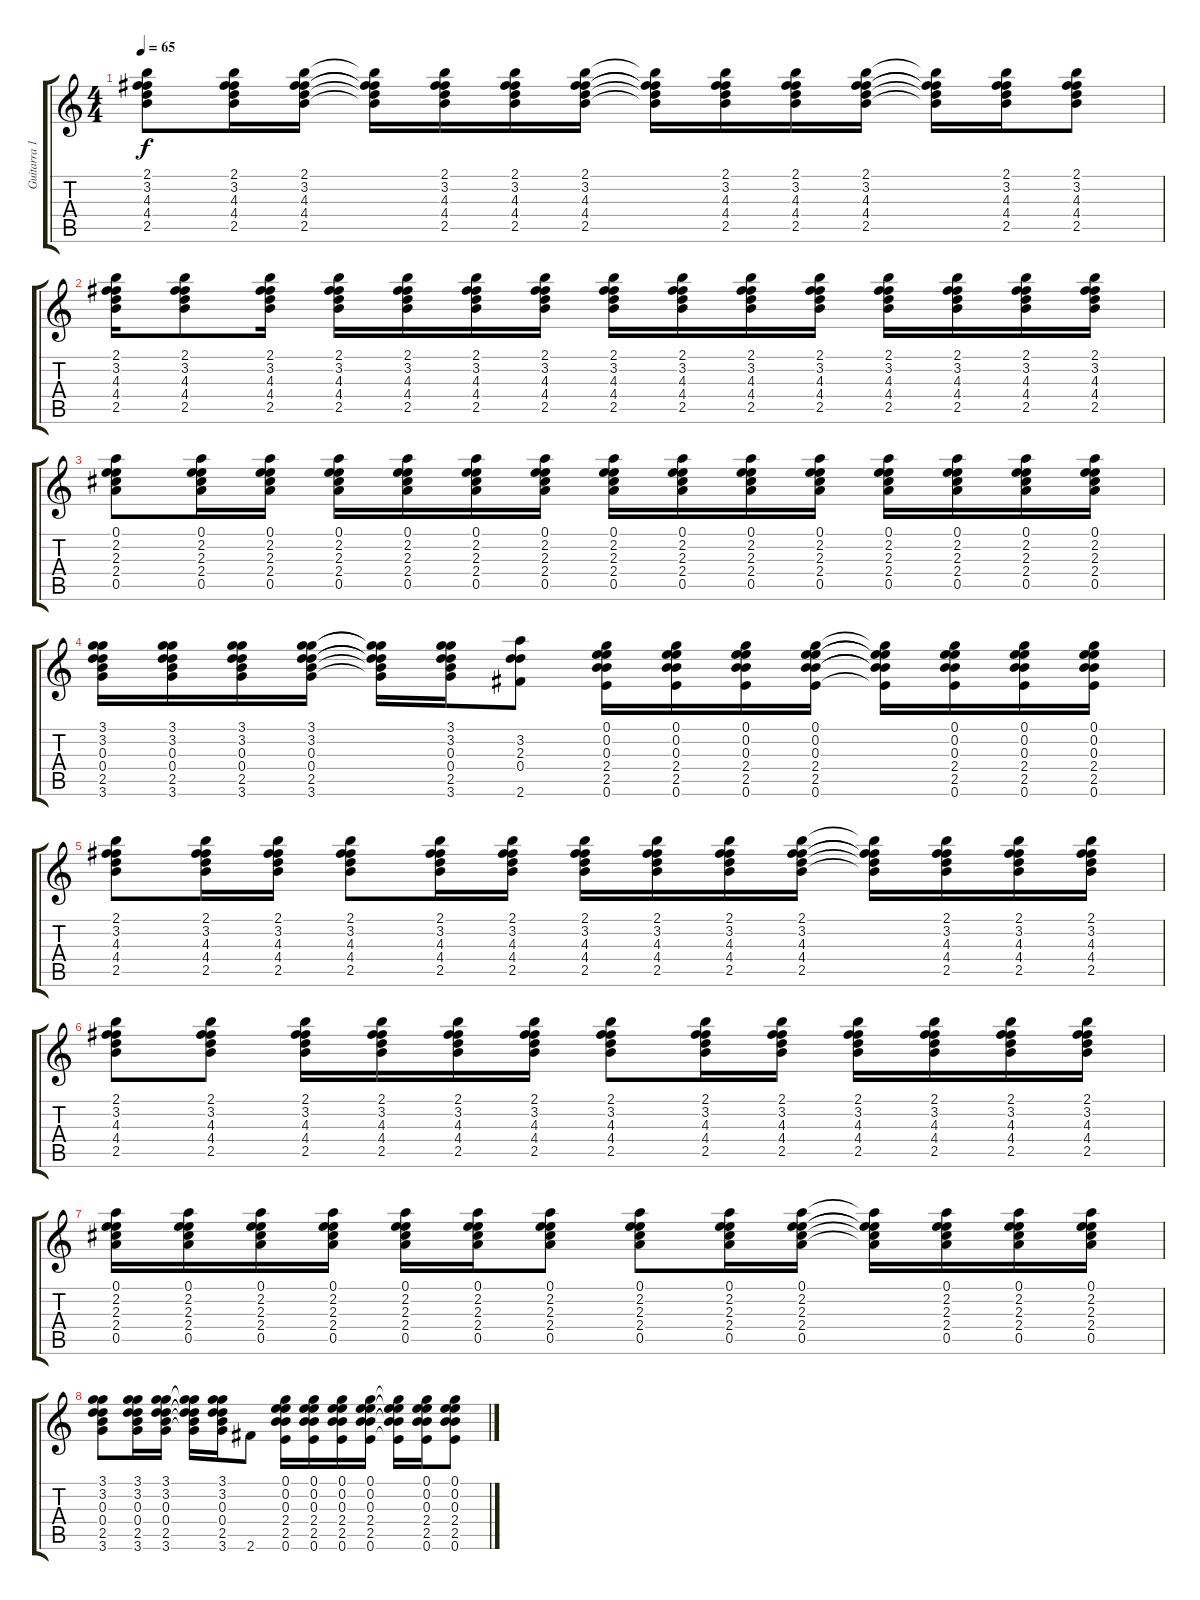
\track ("Guitarra 1 (rasgueo)" "Guitarra 1") {instrument acousticguitarsteel}
\staff {score tabs}
\tuning (E4 B3 G4 D4 A3 E3) {hide}
\ts (4 4)
\tempo 65
\clef g2
\ks c
(2.1 3.2 4.3 4.4 2.5).8{dy f} (2.1 3.2 4.3 4.4 2.5).16 (2.1 3.2 4.3 4.4 2.5).16 (2.1{t} 3.2{t} 4.3{t} 4.4{t} 2.5{t}).16 (2.1 3.2 4.3 4.4 2.5).16 (2.1 3.2 4.3 4.4 2.5).16 (2.1 3.2 4.3 4.4 2.5).16 (2.1{t} 3.2{t} 4.3{t} 4.4{t} 2.5{t}).16 (2.1 3.2 4.3 4.4 2.5).16 (2.1 3.2 4.3 4.4 2.5).16 (2.1 3.2 4.3 4.4 2.5).16 (2.1{t} 3.2{t} 4.3{t} 4.4{t} 2.5{t}).16 (2.1 3.2 4.3 4.4 2.5).16 (2.1 3.2 4.3 4.4 2.5).8 |
(2.1 3.2 4.3 4.4 2.5).16 (2.1 3.2 4.3 4.4 2.5).8 (2.1 3.2 4.3 4.4 2.5).16 (2.1 3.2 4.3 4.4 2.5).16 (2.1 3.2 4.3 4.4 2.5).16 (2.1 3.2 4.3 4.4 2.5).16 (2.1 3.2 4.3 4.4 2.5).16 (2.1 3.2 4.3 4.4 2.5).16 (2.1 3.2 4.3 4.4 2.5).16 (2.1 3.2 4.3 4.4 2.5).16 (2.1 3.2 4.3 4.4 2.5).16 (2.1 3.2 4.3 4.4 2.5).16 (2.1 3.2 4.3 4.4 2.5).16 (2.1 3.2 4.3 4.4 2.5).16 (2.1 3.2 4.3 4.4 2.5).16 |
(0.1 2.2 2.3 2.4 0.5).8 (0.1 2.2 2.3 2.4 0.5).16 (0.1 2.2 2.3 2.4 0.5).16 (0.1 2.2 2.3 2.4 0.5).16 (0.1 2.2 2.3 2.4 0.5).16 (0.1 2.2 2.3 2.4 0.5).16 (0.1 2.2 2.3 2.4 0.5).16 (0.1 2.2 2.3 2.4 0.5).16 (0.1 2.2 2.3 2.4 0.5).16 (0.1 2.2 2.3 2.4 0.5).16 (0.1 2.2 2.3 2.4 0.5).16 (0.1 2.2 2.3 2.4 0.5).16 (0.1 2.2 2.3 2.4 0.5).16 (0.1 2.2 2.3 2.4 0.5).16 (0.1 2.2 2.3 2.4 0.5).16 |
(3.1 3.2 0.3 0.4 2.5 3.6).16 (3.1 3.2 0.3 0.4 2.5 3.6).16 (3.1 3.2 0.3 0.4 2.5 3.6).16 (3.1 3.2 0.3 0.4 2.5 3.6).16 (3.1{t} 3.2{t} 0.3{t} 0.4{t} 2.5{t} 3.6{t}).16 (3.1 3.2 0.3 0.4 2.5 3.6).16 (3.2 2.3 0.4 2.6).8 (0.1 0.2 0.3 2.4 2.5 0.6).16 (0.1 0.2 0.3 2.4 2.5 0.6).16 (0.1 0.2 0.3 2.4 2.5 0.6).16 (0.1 0.2 0.3 2.4 2.5 0.6).16 (0.1{t} 0.2{t} 0.3{t} 2.4{t} 2.5{t} 0.6{t}).16 (0.1 0.2 0.3 2.4 2.5 0.6).16 (0.1 0.2 0.3 2.4 2.5 0.6).16 (0.1 0.2 0.3 2.4 2.5 0.6).16 |
(2.1 3.2 4.3 4.4 2.5).8 (2.1 3.2 4.3 4.4 2.5).16 (2.1 3.2 4.3 4.4 2.5).16 (2.1 3.2 4.3 4.4 2.5).8 (2.1 3.2 4.3 4.4 2.5).16 (2.1 3.2 4.3 4.4 2.5).16 (2.1 3.2 4.3 4.4 2.5).16 (2.1 3.2 4.3 4.4 2.5).16 (2.1 3.2 4.3 4.4 2.5).16 (2.1 3.2 4.3 4.4 2.5).16 (2.1{t} 3.2{t} 4.3{t} 4.4{t} 2.5{t}).16 (2.1 3.2 4.3 4.4 2.5).16 (2.1 3.2 4.3 4.4 2.5).16 (2.1 3.2 4.3 4.4 2.5).16 |
(2.1 3.2 4.3 4.4 2.5).8 (2.1 3.2 4.3 4.4 2.5).8 (2.1 3.2 4.3 4.4 2.5).16 (2.1 3.2 4.3 4.4 2.5).16 (2.1 3.2 4.3 4.4 2.5).16 (2.1 3.2 4.3 4.4 2.5).16 (2.1 3.2 4.3 4.4 2.5).8 (2.1 3.2 4.3 4.4 2.5).16 (2.1 3.2 4.3 4.4 2.5).16 (2.1 3.2 4.3 4.4 2.5).16 (2.1 3.2 4.3 4.4 2.5).16 (2.1 3.2 4.3 4.4 2.5).16 (2.1 3.2 4.3 4.4 2.5).16 |
(0.1 2.2 2.3 2.4 0.5).16 (0.1 2.2 2.3 2.4 0.5).16 (0.1 2.2 2.3 2.4 0.5).16 (0.1 2.2 2.3 2.4 0.5).16 (0.1 2.2 2.3 2.4 0.5).16 (0.1 2.2 2.3 2.4 0.5).16 (0.1 2.2 2.3 2.4 0.5).8 (0.1 2.2 2.3 2.4 0.5).8 (0.1 2.2 2.3 2.4 0.5).16 (0.1 2.2 2.3 2.4 0.5).16 (0.1{t} 2.2{t} 2.3{t} 2.4{t} 0.5{t}).16 (0.1 2.2 2.3 2.4 0.5).16 (0.1 2.2 2.3 2.4 0.5).16 (0.1 2.2 2.3 2.4 0.5).16 |
(3.1 3.2 0.3 0.4 2.5 3.6).8 (3.1 3.2 0.3 0.4 2.5 3.6).16 (3.1 3.2 0.3 0.4 2.5 3.6).16 (3.1{t} 3.2{t} 0.3{t} 0.4{t} 2.5{t} 3.6{t}).16 (3.1 3.2 0.3 0.4 2.5 3.6).16 2.6.8 (0.1 0.2 0.3 2.4 2.5 0.6).16 (0.1 0.2 0.3 2.4 2.5 0.6).16 (0.1 0.2 0.3 2.4 2.5 0.6).16 (0.1 0.2 0.3 2.4 2.5 0.6).16 (0.1{t} 0.2{t} 0.3{t} 2.4{t} 2.5{t} 0.6{t}).16 (0.1 0.2 0.3 2.4 2.5 0.6).16 (0.1 0.2 0.3 2.4 2.5 0.6).8
